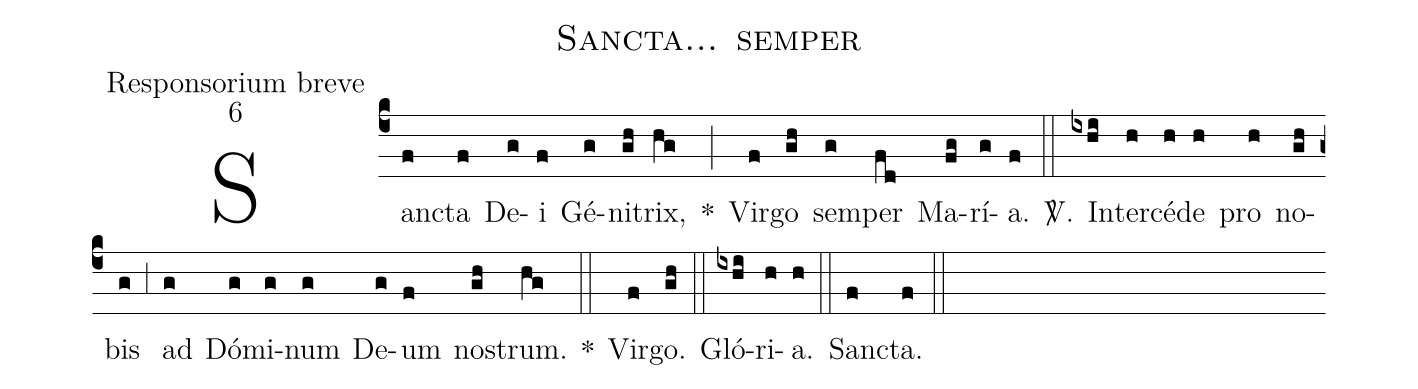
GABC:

name:Sancta... semper;
office-part:Responsorium breve;
mode:6;
%%
(c4) San(f)cta(f) De(g)i(f) Gé(g)ni(gh)trix,(hg) *(;) Vir(f)go(gh) sem(g)per(fd) Ma(fg)rí(g)a.(f) <sp>V/</sp>.(::) In(ixhi)ter(h)cé(h)de(h) pro(h) no(gh)bis(g) (;3) ad(g) Dó(g)mi(g)num(g) De(g)um(f) no(gh)strum.(hg) *(::) Vir(f)go.(gh) (::) Gló(ixhi)ri(h)a.(h) (::) San(f)cta.(f) (::)
